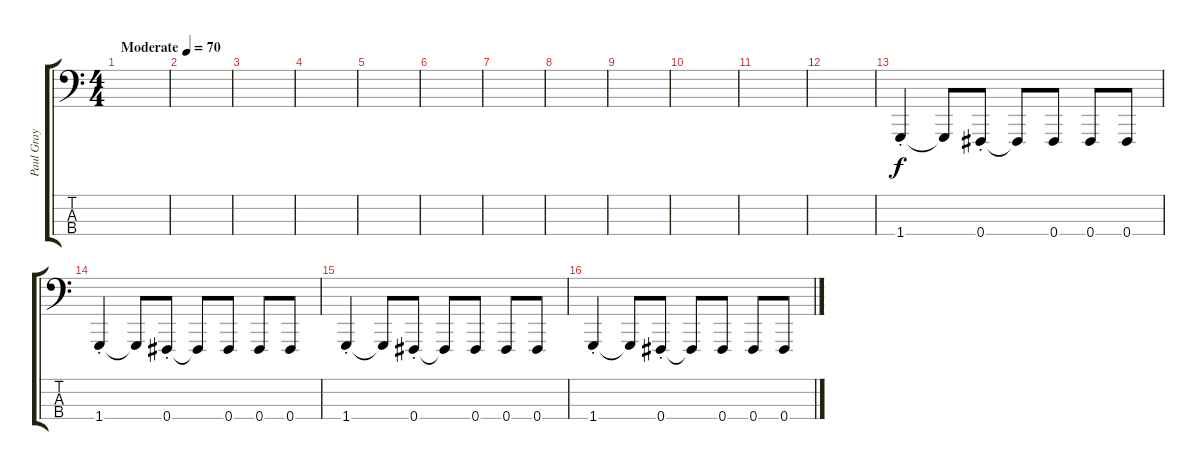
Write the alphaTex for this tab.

\track ("Paul Gray" "Paul Gray") {instrument electricbasspick}
\staff {score tabs}
\tuning (E2 B1 Gb1 Gb0) {hide}
\ts (4 4)
\tempo (70 "Moderate")
\clef f4
\ks c
|
|
|
|
|
|
|
|
|
|
|
|
1.4{st}.4 1.4{t}.8 0.4{st}.8 0.4{t}.8 0.4.8 0.4.8 0.4.8 |
1.4{st}.4 1.4{t}.8 0.4{st}.8 0.4{t}.8 0.4.8 0.4.8 0.4.8 |
1.4{st}.4 1.4{t}.8 0.4{st}.8 0.4{t}.8 0.4.8 0.4.8 0.4.8 |
1.4{st}.4 1.4{t}.8 0.4{st}.8 0.4{t}.8 0.4.8 0.4.8 0.4.8
